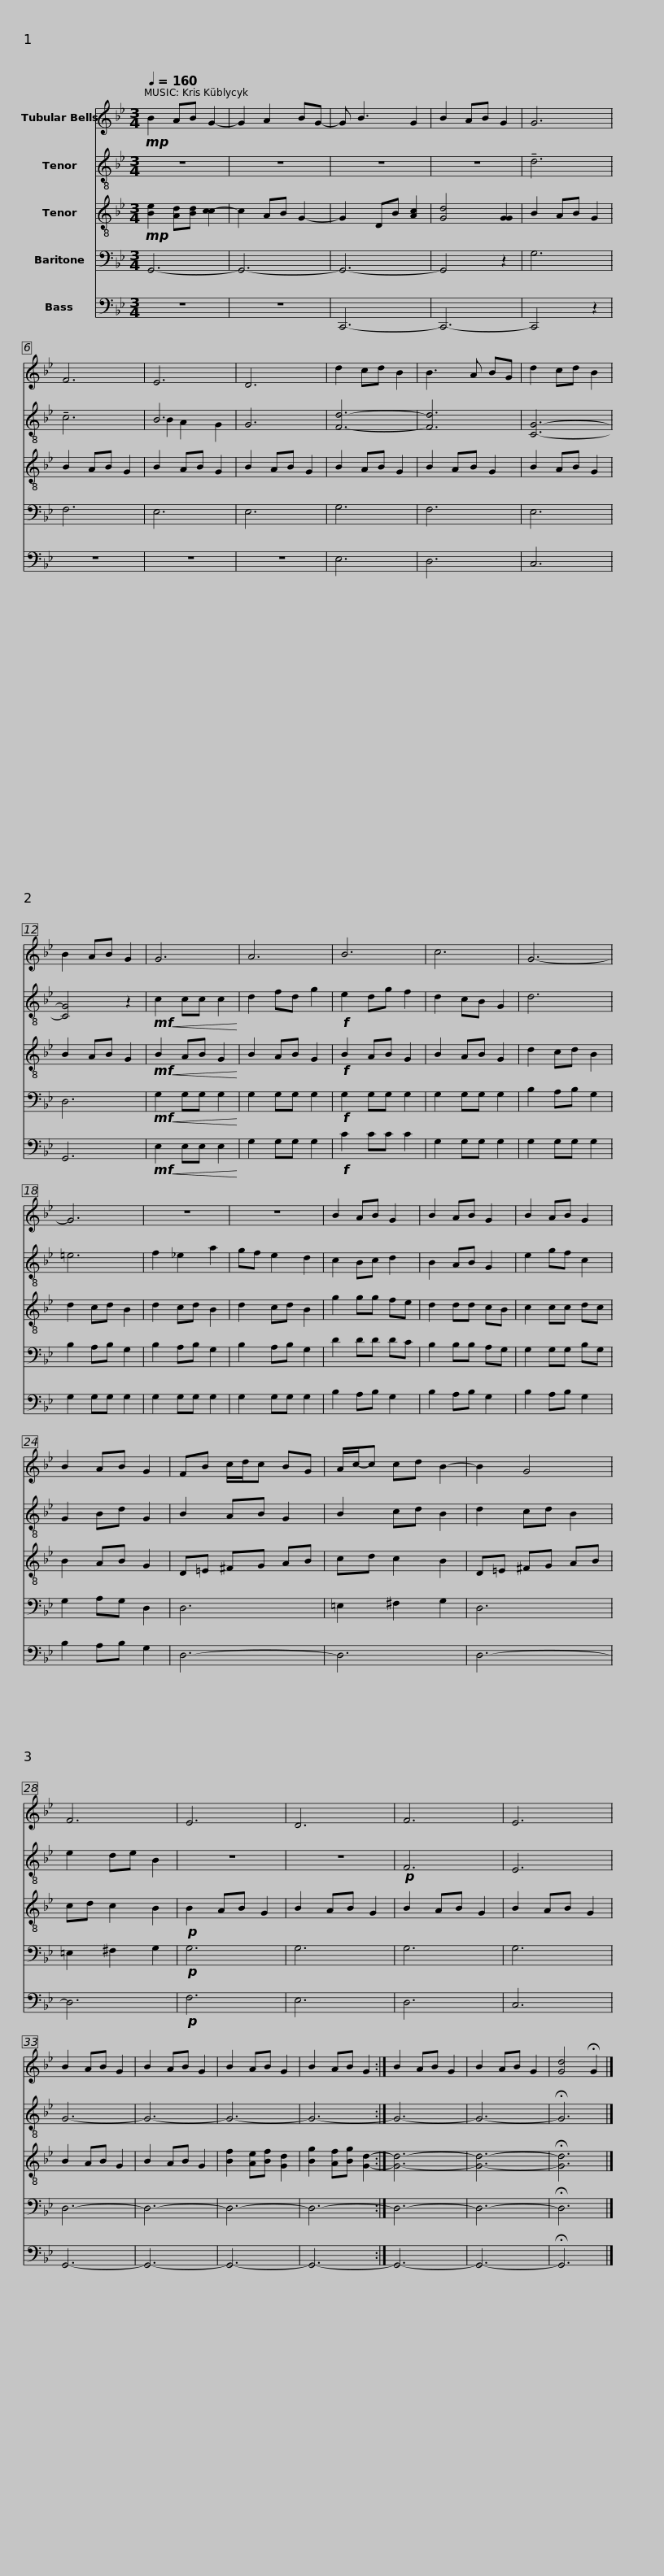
X:1
%%score 1 ( 2 3 ) 4 5 6
L:1/8
Q:1/4=160
M:3/4
I:linebreak $
K:Bb
V:1 treble
V:2 treble-8
V:3 treble-8
V:4 treble-8
V:5 bass
V:6 bass
V:1
!mp! B2 AB G2- | G2 A2 BG- | G B3 G2 | B2 AB G2 |$ G6 | %5
 F6 | E6 | D6 |$ d2 cd B2 | B3 A BG | %10
 d2 cd B2 | B2 AB G2 |$ G6 | A6 | B6 | %15
 c6 |$ G6- | G6 | z6 | z6 |$ %20
 B2 AB G2 | B2 AB G2 | B2 AB G2 | B2 AB G2 |$ FB c/d/c BG | %25
 A/c/-c cd B2- | B2 G4 | F6 |$ E6 | D6 | %30
 F6 | E6 |$ B2 AB G2 | B2 AB G2 | B2 AB G2 | %35
 B2 AB G2 :|$ B2 AB G2 | B2 AB G2 | [Gd]4 !fermata!G2 |] %39
V:2
 z6 | z6 | z6 | z6 |$ !tenuto!d6 | %5
 !tenuto!c6 | B6 | G6 |$ [Fd]6- | [Fd]6 | %10
 [CG]6- | [CG]4 z2 |$!mf!!<(! c2 cc c2!<)! | d2 fd g2 |!f! e2 dg f2 | %15
 d2 cB G2 |$ d6 | =e6 | f2 _e2 a2 | gf e2 d2 |$ %20
 c2 Bc d2 | B2 AB G2 | e2 gf c2 | G2 Bd G2 |$ B2 AB G2 | %25
 B2 cd B2 | d2 cd B2 | e2 de B2 |$ z6 | z6 | %30
!p! F6 | E6 |$ G6- | G6- | G6- | %35
 G6- :|$ G6- | G6- | !fermata!G6 |] %39
V:3
 x6 | x6 | x6 | x6 |$ x6 | %5
 x6 | B2 A2 G2- | x6 |$ x6 | x6 | %10
 x6 | x6 |$ x6 | x6 | x6 | %15
 x6 |$ x6 | x6 | x6 | x6 |$ %20
 x6 | x6 | x6 | x6 |$ x6 | %25
 x6 | x6 | x6 |$ x6 | x6 | %30
 x6 | x6 |$ x6 | x6 | x6 | %35
 x6 :|$ x6 | x6 | x6 |] %39
V:4
!mp! [Be]2 [Ad][Bd] [c-c]2 | c2 AB G2- | G2 DB [Ac]2 | [Gd]4 [GG]2 |$ B2 AB G2 | %5
 B2 AB G2 | B2 AB G2 | B2 AB G2 |$ B2 AB G2 | B2 AB G2 | %10
 B2 AB G2 | B2 AB G2 |$!mf!!<(! B2 AB G2!<)! | B2 AB G2 |!f! B2 AB G2 | %15
 B2 AB G2 |$ d2 cd B2 | d2 cd B2 | d2 cd B2 | d2 cd B2 |$ %20
 g2 gg fe | d2 dd cB | c2 cc dc | B2 AB G2 |$ D=E ^FG AB | %25
 cd c2 B2 | D=E ^FG AB | cd c2 B2 |$!p! B2 AB G2 | B2 AB G2 | %30
 B2 AB G2 | B2 AB G2 |$ B2 AB G2 | B2 AB G2 | [Bf]2 [Ae][Bf] [Gd]2 | %35
 [Bg]2 [Af][Bg] [Gd]2- :|$ [Gd]6- | [Gd]6- | !fermata![Gd]6 |] %39
V:5
 G,,6- | G,,6- | G,,6- | G,,4 z2 |$ G,6 | %5
 F,6 | E,6 | E,6 |$ G,6 | F,6 | %10
 E,6 | D,6 |$!mf!!<(! G,2 G,G, G,2!<)! | G,2 G,G, G,2 |!f! G,2 G,G, G,2 | %15
 G,2 G,G, G,2 |$ B,2 A,B, G,2 | B,2 A,B, G,2 | B,2 A,B, G,2 | B,2 A,B, G,2 |$ %20
 D2 DD DC | B,2 B,B, A,G, | G,2 G,G, B,G, | G,2 A,G, D,2 |$ D,6 | %25
 =E,2 ^F,2 G,2 | D,6 | =E,2 ^F,2 G,2 |$!p! G,6 | G,6 | %30
 G,6 | G,6 |$ D,6- | D,6- | D,6- | %35
 D,6- :|$ D,6- | D,6- | !fermata!D,6 |] %39
V:6
 z6 | z6 | C,,6- | C,,6- |$ C,,4 z2 | %5
 z6 | z6 | z6 |$ E,6 | D,6 | %10
 C,6 | G,,6 |$!mf!!<(! E,2 E,E, E,2!<)! | G,2 G,G, G,2 |!f! C2 CC C2 | %15
 G,2 G,G, G,2 |$ G,2 G,G, G,2 | G,2 G,G, G,2 | G,2 G,G, G,2 | G,2 G,G, G,2 |$ %20
 B,2 A,B, G,2 | B,2 A,B, G,2 | B,2 A,B, G,2 | B,2 A,B, G,2 |$ D,6- | %25
 D,6 | D,6- | D,6 |$!p! F,6 | E,6 | %30
 D,6 | C,6 |$ G,,6- | G,,6- | G,,6- | %35
 G,,6- :|$ G,,6- | G,,6- | !fermata!G,,6 |] %39
